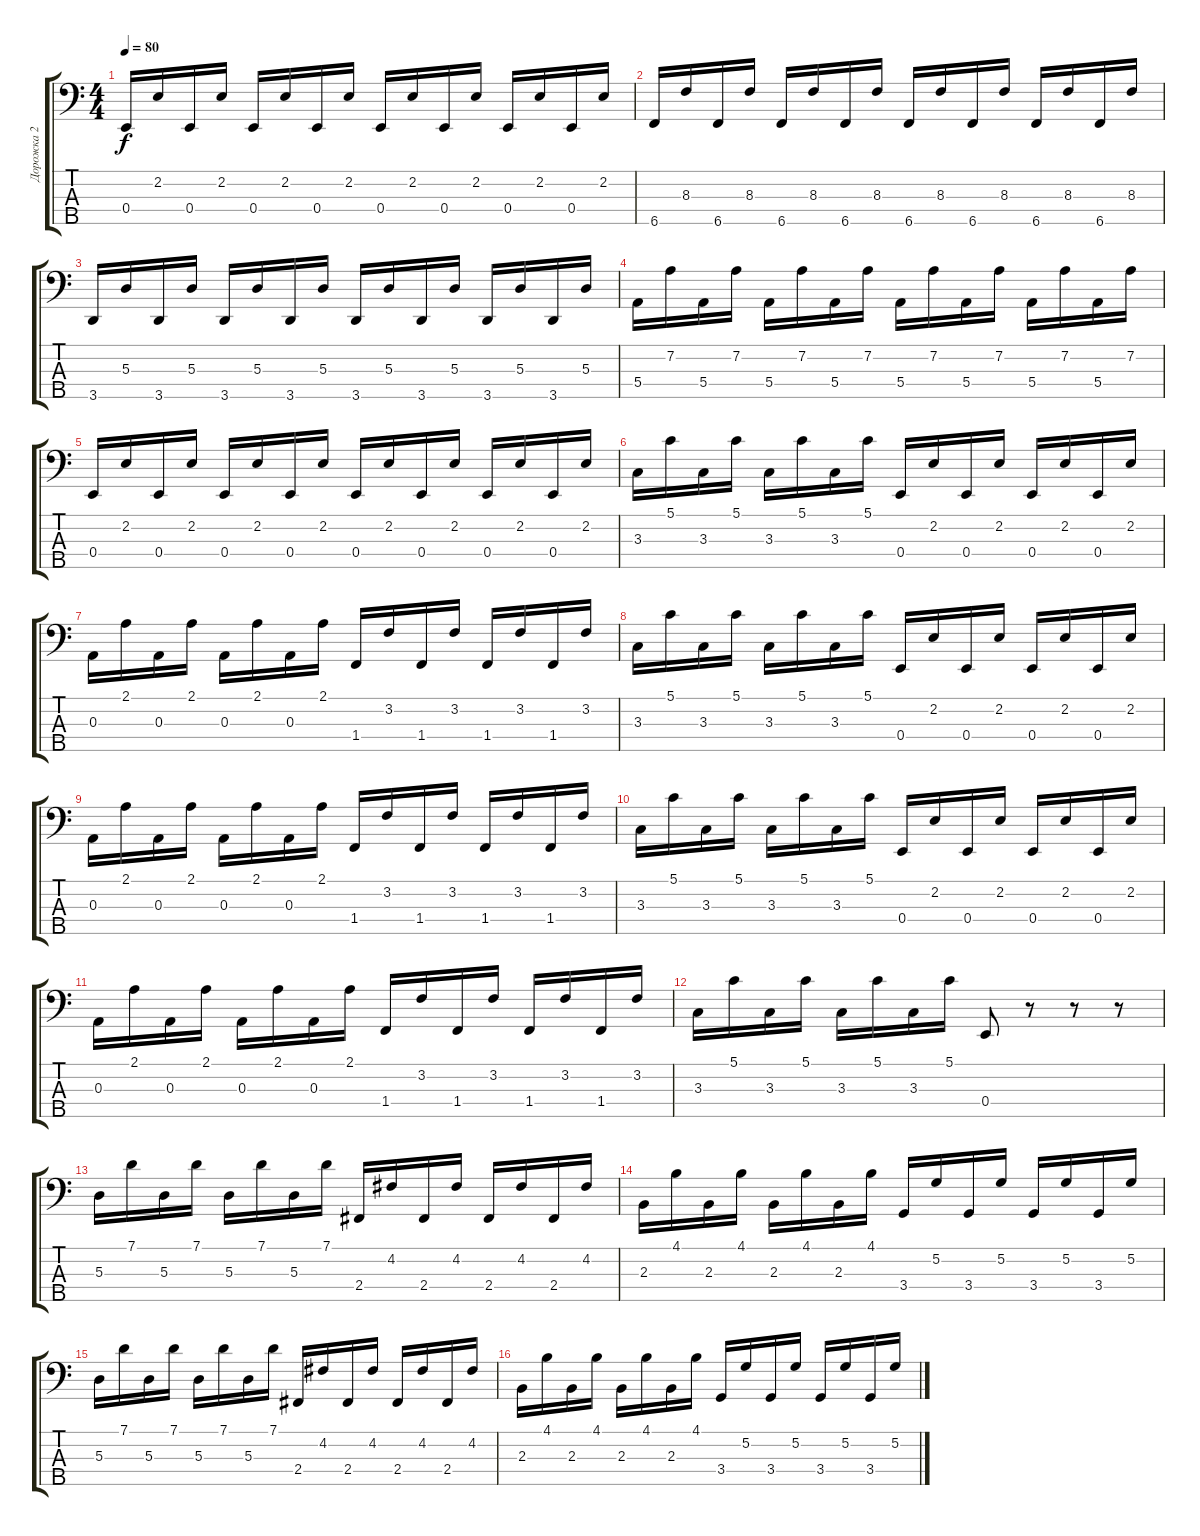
\track ("Дорожка 2" "Дорожка 2") {instrument electricbassfinger}
\staff {score tabs}
\tuning (G2 D2 A1 E1 B0) {hide}
\ts (4 4)
\tempo 80
\clef f4
\ks c
0.4.16{dy f} 2.2.16 0.4.16 2.2.16 0.4.16 2.2.16 0.4.16 2.2.16 0.4.16 2.2.16 0.4.16 2.2.16 0.4.16 2.2.16 0.4.16 2.2.16 |
6.5.16 8.3.16 6.5.16 8.3.16 6.5.16 8.3.16 6.5.16 8.3.16 6.5.16 8.3.16 6.5.16 8.3.16 6.5.16 8.3.16 6.5.16 8.3.16 |
3.5.16 5.3.16 3.5.16 5.3.16 3.5.16 5.3.16 3.5.16 5.3.16 3.5.16 5.3.16 3.5.16 5.3.16 3.5.16 5.3.16 3.5.16 5.3.16 |
5.4.16 7.2.16 5.4.16 7.2.16 5.4.16 7.2.16 5.4.16 7.2.16 5.4.16 7.2.16 5.4.16 7.2.16 5.4.16 7.2.16 5.4.16 7.2.16 |
0.4.16 2.2.16 0.4.16 2.2.16 0.4.16 2.2.16 0.4.16 2.2.16 0.4.16 2.2.16 0.4.16 2.2.16 0.4.16 2.2.16 0.4.16 2.2.16 |
3.3.16 5.1.16 3.3.16 5.1.16 3.3.16 5.1.16 3.3.16 5.1.16 0.4.16 2.2.16 0.4.16 2.2.16 0.4.16 2.2.16 0.4.16 2.2.16 |
0.3.16 2.1.16 0.3.16 2.1.16 0.3.16 2.1.16 0.3.16 2.1.16 1.4.16 3.2.16 1.4.16 3.2.16 1.4.16 3.2.16 1.4.16 3.2.16 |
3.3.16 5.1.16 3.3.16 5.1.16 3.3.16 5.1.16 3.3.16 5.1.16 0.4.16 2.2.16 0.4.16 2.2.16 0.4.16 2.2.16 0.4.16 2.2.16 |
0.3.16 2.1.16 0.3.16 2.1.16 0.3.16 2.1.16 0.3.16 2.1.16 1.4.16 3.2.16 1.4.16 3.2.16 1.4.16 3.2.16 1.4.16 3.2.16 |
3.3.16 5.1.16 3.3.16 5.1.16 3.3.16 5.1.16 3.3.16 5.1.16 0.4.16 2.2.16 0.4.16 2.2.16 0.4.16 2.2.16 0.4.16 2.2.16 |
0.3.16 2.1.16 0.3.16 2.1.16 0.3.16 2.1.16 0.3.16 2.1.16 1.4.16 3.2.16 1.4.16 3.2.16 1.4.16 3.2.16 1.4.16 3.2.16 |
3.3.16 5.1.16 3.3.16 5.1.16 3.3.16 5.1.16 3.3.16 5.1.16 0.4.8 r.8 r.8 r.8 |
5.3.16 7.1.16 5.3.16 7.1.16 5.3.16 7.1.16 5.3.16 7.1.16 2.4.16 4.2.16 2.4.16 4.2.16 2.4.16 4.2.16 2.4.16 4.2.16 |
2.3.16 4.1.16 2.3.16 4.1.16 2.3.16 4.1.16 2.3.16 4.1.16 3.4.16 5.2.16 3.4.16 5.2.16 3.4.16 5.2.16 3.4.16 5.2.16 |
5.3.16 7.1.16 5.3.16 7.1.16 5.3.16 7.1.16 5.3.16 7.1.16 2.4.16 4.2.16 2.4.16 4.2.16 2.4.16 4.2.16 2.4.16 4.2.16 |
2.3.16 4.1.16 2.3.16 4.1.16 2.3.16 4.1.16 2.3.16 4.1.16 3.4.16 5.2.16 3.4.16 5.2.16 3.4.16 5.2.16 3.4.16 5.2.16
